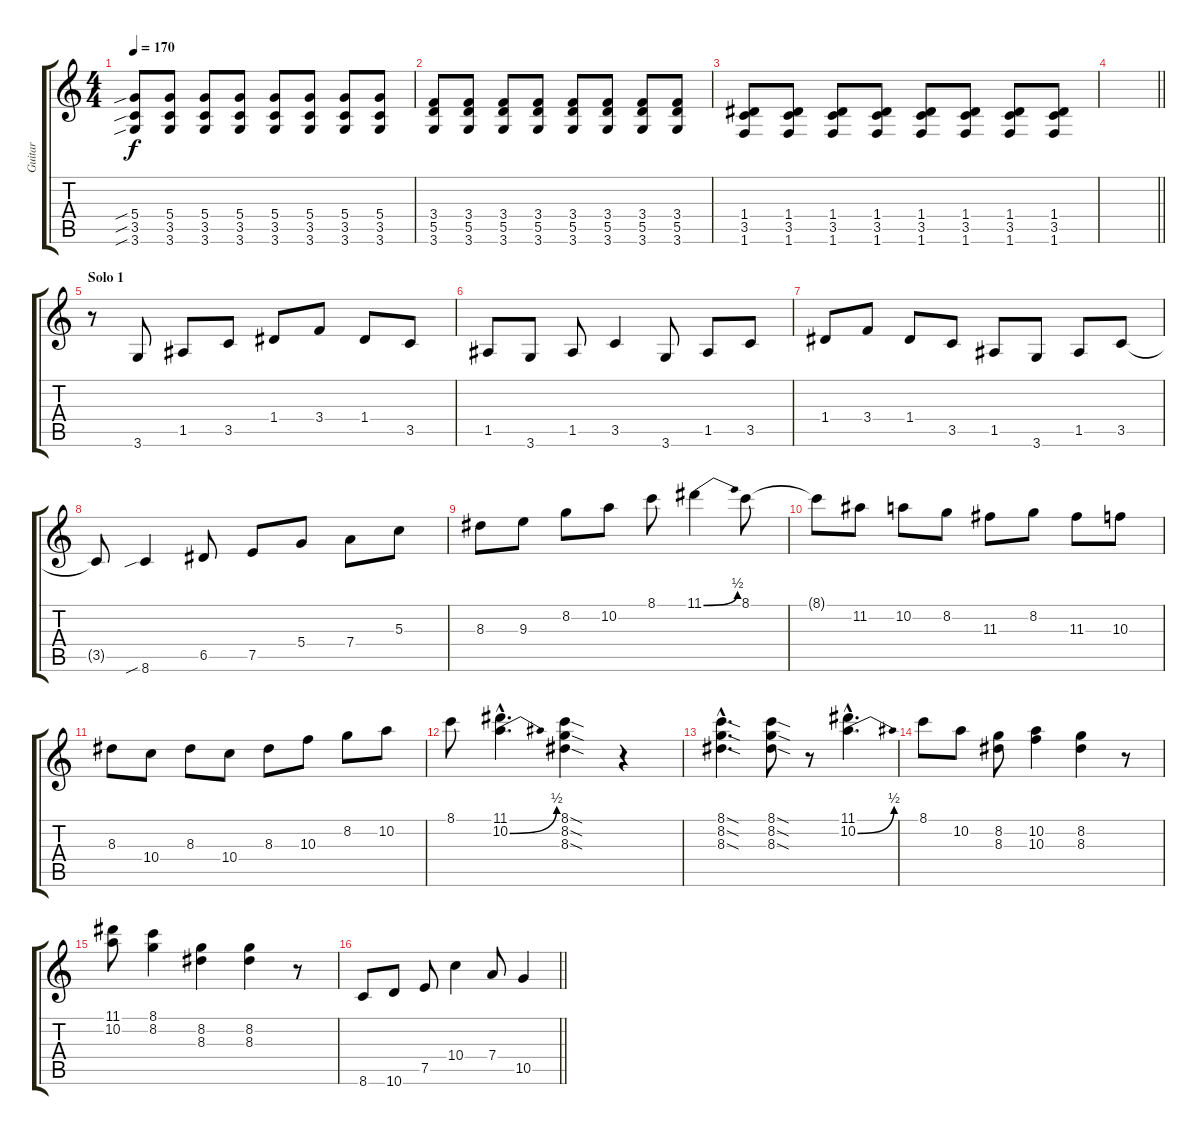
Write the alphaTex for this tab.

\track ("Guitar" "Guitar") {instrument electricguitarclean}
\staff {score tabs}
\tuning (E4 B3 G3 D3 A2 E2) {hide}
\ts (4 4)
\tempo 170
\clef g2
\ks c
(5.4{sib} 3.5{sib} 3.6{sib}).8{dy f} (5.4 3.5 3.6).8 (5.4 3.5 3.6).8 (5.4 3.5 3.6).8 (5.4 3.5 3.6).8 (5.4 3.5 3.6).8 (5.4 3.5 3.6).8 (5.4 3.5 3.6).8 |
(3.4 5.5 3.6).8 (3.4 5.5 3.6).8 (3.4 5.5 3.6).8 (3.4 5.5 3.6).8 (3.4 5.5 3.6).8 (3.4 5.5 3.6).8 (3.4 5.5 3.6).8 (3.4 5.5 3.6).8 |
(1.4 3.5 1.6).8 (1.4 3.5 1.6).8 (1.4 3.5 1.6).8 (1.4 3.5 1.6).8 (1.4 3.5 1.6).8 (1.4 3.5 1.6).8 (1.4 3.5 1.6).8 (1.4 3.5 1.6).8 |
\barLineRight lightlight
|
\section ("" "Solo 1")
r.8{volume 16} 3.6.8 1.5.8 3.5.8 1.4.8 3.4.8 1.4.8 3.5.8 |
1.5.8 3.6.8 1.5.8 3.5.4 3.6.8 1.5.8 3.5.8 |
1.4.8 3.4.8 1.4.8 3.5.8 1.5.8 3.6.8 1.5.8 3.5.8 |
3.5{t}.8 8.6{sib}.4 6.5.8 7.5.8 5.4.8 7.4.8 5.3.8 |
8.3.8 9.3.8 8.2.8 10.2.8 8.1.8 11.1{be (bend 0 0 60 2)}.4 8.1.8 |
8.1{t}.8 11.2.8 10.2.8 8.2.8 11.3.8 8.2.8 11.3.8 10.3.8 |
8.3.8 10.4.8 8.3.8 10.4.8 8.3.8 10.3.8 8.2.8 10.2.8 |
8.1.8 (11.1{hac} 10.2{be (bend 0 0 60 2) hac}).4{d} (8.1{sod} 8.2{sod} 8.3{sod}).4 r.4 |
(8.1{sod hac} 8.2{sod hac} 8.3{sod hac}).4{d} (8.1{sod} 8.2{sod} 8.3{sod}).8 r.8 (11.1{hac} 10.2{be (bend 0 0 60 2) hac}).4{d} |
8.1.8 10.2.8 (8.2 8.3).8 (10.2 10.3).4 (8.2 8.3).4 r.8 |
(11.1 10.2).8 (8.1 8.2).4 (8.2 8.3).4 (8.2 8.3).4 r.8 |
\barLineRight lightlight
8.6.8 10.6.8 7.5.8 10.4.4 7.4.8 10.5.4
